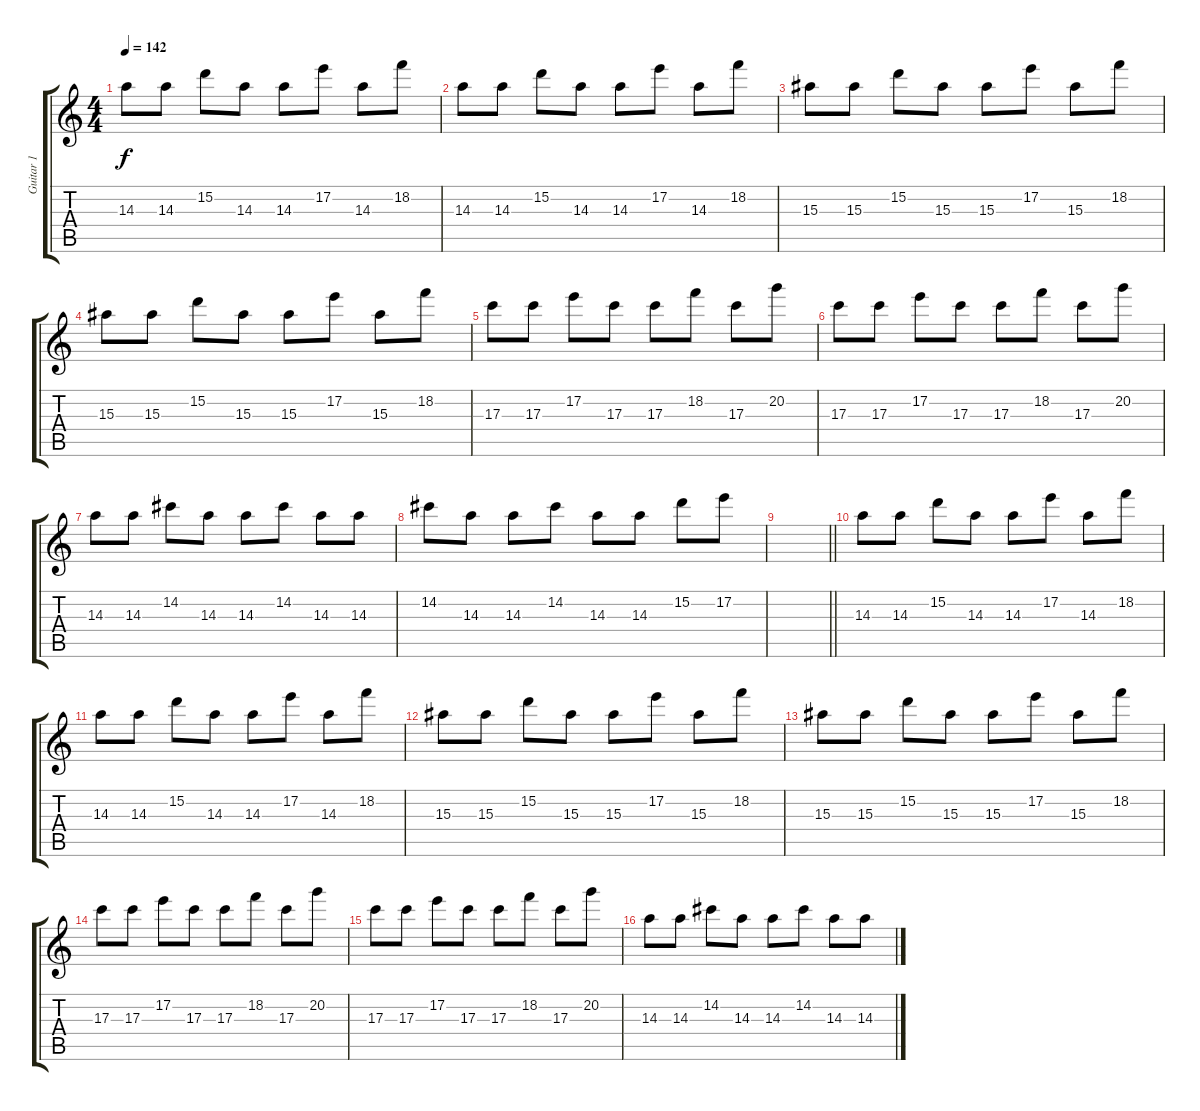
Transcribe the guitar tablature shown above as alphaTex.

\track ("Guitar 1" "Guitar 1") {instrument distortionguitar}
\staff {score tabs}
\tuning (E4 B3 G3 D3 A2 D2) {hide}
\ts (4 4)
\section ("" "")
\tempo 142
\clef g2
\ks c
14.3.8{dy f} 14.3.8 15.2.8 14.3.8 14.3.8 17.2.8 14.3.8 18.2.8 |
14.3.8 14.3.8 15.2.8 14.3.8 14.3.8 17.2.8 14.3.8 18.2.8 |
15.3.8 15.3.8 15.2.8 15.3.8 15.3.8 17.2.8 15.3.8 18.2.8 |
15.3.8 15.3.8 15.2.8 15.3.8 15.3.8 17.2.8 15.3.8 18.2.8 |
17.3.8 17.3.8 17.2.8 17.3.8 17.3.8 18.2.8 17.3.8 20.2.8 |
17.3.8 17.3.8 17.2.8 17.3.8 17.3.8 18.2.8 17.3.8 20.2.8 |
14.3.8 14.3.8 14.2.8 14.3.8 14.3.8 14.2.8 14.3.8 14.3.8 |
14.2.8 14.3.8 14.3.8 14.2.8 14.3.8 14.3.8 15.2.8 17.2.8 |
\barLineRight lightlight
|
\section ("" "")
14.3.8 14.3.8 15.2.8 14.3.8 14.3.8 17.2.8 14.3.8 18.2.8 |
14.3.8 14.3.8 15.2.8 14.3.8 14.3.8 17.2.8 14.3.8 18.2.8 |
15.3.8 15.3.8 15.2.8 15.3.8 15.3.8 17.2.8 15.3.8 18.2.8 |
15.3.8 15.3.8 15.2.8 15.3.8 15.3.8 17.2.8 15.3.8 18.2.8 |
17.3.8 17.3.8 17.2.8 17.3.8 17.3.8 18.2.8 17.3.8 20.2.8 |
17.3.8 17.3.8 17.2.8 17.3.8 17.3.8 18.2.8 17.3.8 20.2.8 |
14.3.8 14.3.8 14.2.8 14.3.8 14.3.8 14.2.8 14.3.8 14.3.8
